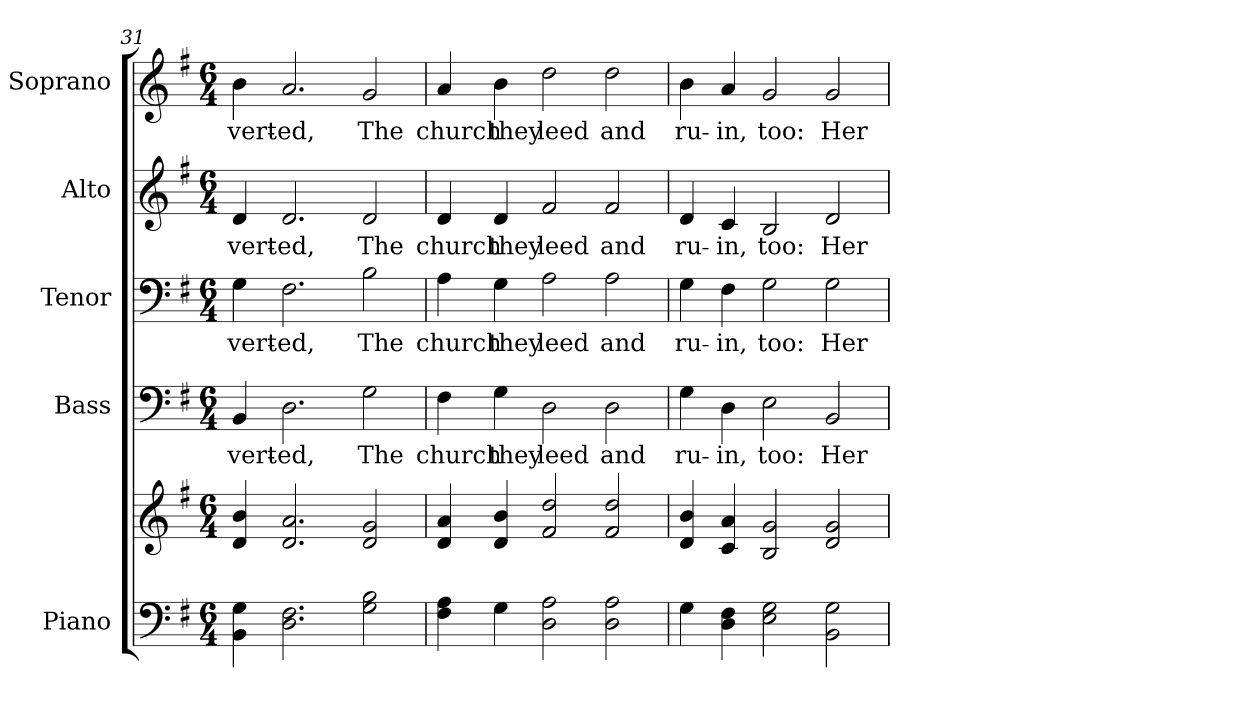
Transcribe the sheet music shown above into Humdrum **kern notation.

**kern	**kern	**kern	**text	**kern	**text	**kern	**text	**kern	**text
*part5	*part5	*part4	*part4	*part3	*part3	*part2	*part2	*part1	*part1
*staff6	*staff5	*staff4	*staff4	*staff3	*staff3	*staff2	*staff2	*staff1	*staff1
*I"Piano	*	*I"Bass	*	*I"Tenor	*	*I"Alto	*	*I"Soprano	*
*I'Pno.	*	*I'B.	*	*I'T.	*	*I'A.	*	*I'S.	*
!!LO:PB:g=z
*clefF4	*clefG2	*clefF4	*	*clefF4	*	*clefG2	*	*clefG2	*
*k[f#]	*k[f#]	*k[f#]	*	*k[f#]	*	*k[f#]	*	*k[f#]	*
*G:	*G:	*G:	*	*G:	*	*G:	*	*G:	*
*M6/4	*M6/4	*M6/4	*	*M6/4	*	*M6/4	*	*M6/4	*
=31	=31	=31	=31	=31	=31	=31	=31	=31	=31
!	!	!	!LO:LY:b:color=#000000	!	!	!	!	!	!
!	!	!	!	!	!LO:LY:b:color=#000000	!	!	!	!
!	!	!	!	!	!	!	!LO:LY:b:color=#000000	!	!
!	!	!	!	!	!	!	!	!	!LO:LY:b:color=#000000
4BBi\ 4Gi	4di/ 4bi	4BBi/	-vert-	4Gi\	-vert-	4di/	-vert-	4bi\	-vert-
!	!	!	!LO:LY:b:color=#000000	!	!	!	!	!	!
!	!	!	!	!	!LO:LY:b:color=#000000	!	!	!	!
!	!	!	!	!	!	!	!LO:LY:b:color=#000000	!	!
!	!	!	!	!	!	!	!	!	!LO:LY:b:color=#000000
2.Di\ 2.F#i	2.di/ 2.ai	2.Di\	-ed,	2.F#i\	-ed,	2.di/	-ed,	2.ai/	-ed,
!	!	!	!LO:LY:b:color=#000000	!	!	!	!	!	!
!	!	!	!	!	!LO:LY:b:color=#000000	!	!	!	!
!	!	!	!	!	!	!	!LO:LY:b:color=#000000	!	!
!	!	!	!	!	!	!	!	!	!LO:LY:b:color=#000000
2Gi\ 2Bi	2di/ 2gi	2Gi\	The	2Bi\	The	2di/	The	2gi/	The
=32	=32	=32	=32	=32	=32	=32	=32	=32	=32
!	!	!	!LO:LY:b:color=#000000	!	!	!	!	!	!
!	!	!	!	!	!LO:LY:b:color=#000000	!	!	!	!
!	!	!	!	!	!	!	!LO:LY:b:color=#000000	!	!
!	!	!	!	!	!	!	!	!	!LO:LY:b:color=#000000
4F#i\ 4Ai	4di/ 4ai	4F#i\	church	4Ai\	church	4di/	church	4ai/	church
!	!	!	!LO:LY:b:color=#000000	!	!	!	!	!	!
!	!	!	!	!	!LO:LY:b:color=#000000	!	!	!	!
!	!	!	!	!	!	!	!LO:LY:b:color=#000000	!	!
!	!	!	!	!	!	!	!	!	!LO:LY:b:color=#000000
4Gi\	4di/ 4bi	4Gi\	they	4Gi\	they	4di/	they	4bi\	they
!	!	!	!LO:LY:b:color=#000000	!	!	!	!	!	!
!	!	!	!	!	!LO:LY:b:color=#000000	!	!	!	!
!	!	!	!	!	!	!	!LO:LY:b:color=#000000	!	!
!	!	!	!	!	!	!	!	!	!LO:LY:b:color=#000000
2Di\ 2Ai	2f#i/ 2ddi	2Di\	leed	2Ai\	leed	2f#i/	leed	2ddi\	leed
!	!	!	!LO:LY:b:color=#000000	!	!	!	!	!	!
!	!	!	!	!	!LO:LY:b:color=#000000	!	!	!	!
!	!	!	!	!	!	!	!LO:LY:b:color=#000000	!	!
!	!	!	!	!	!	!	!	!	!LO:LY:b:color=#000000
2Di\ 2Ai	2f#i/ 2ddi	2Di\	and	2Ai\	and	2f#i/	and	2ddi\	and
!!LO:PB:g=z
=33	=33	=33	=33	=33	=33	=33	=33	=33	=33
!	!	!	!LO:LY:b:color=#000000	!	!	!	!	!	!
!	!	!	!	!	!LO:LY:b:color=#000000	!	!	!	!
!	!	!	!	!	!	!	!LO:LY:b:color=#000000	!	!
!	!	!	!	!	!	!	!	!	!LO:LY:b:color=#000000
4Gi\	4di/ 4bi	4Gi\	ru-	4Gi\	ru-	4di/	ru-	4bi\	ru-
!	!	!	!LO:LY:b:color=#000000	!	!	!	!	!	!
!	!	!	!	!	!LO:LY:b:color=#000000	!	!	!	!
!	!	!	!	!	!	!	!LO:LY:b:color=#000000	!	!
!	!	!	!	!	!	!	!	!	!LO:LY:b:color=#000000
4Di\ 4F#i	4ci/ 4ai	4Di\	-in,	4F#i\	-in,	4ci/	-in,	4ai/	-in,
!	!	!	!LO:LY:b:color=#000000	!	!	!	!	!	!
!	!	!	!	!	!LO:LY:b:color=#000000	!	!	!	!
!	!	!	!	!	!	!	!LO:LY:b:color=#000000	!	!
!	!	!	!	!	!	!	!	!	!LO:LY:b:color=#000000
2Ei\ 2Gi	2Bi/ 2gi	2Ei\	too:	2Gi\	too:	2Bi/	too:	2gi/	too:
!	!	!	!LO:LY:b:color=#000000	!	!	!	!	!	!
!	!	!	!	!	!LO:LY:b:color=#000000	!	!	!	!
!	!	!	!	!	!	!	!LO:LY:b:color=#000000	!	!
!	!	!	!	!	!	!	!	!	!LO:LY:b:color=#000000
2BBi\ 2Gi	2di/ 2gi	2BBi/	Her	2Gi\	Her	2di/	Her	2gi/	Her
=	=	=	=	=	=	=	=	=	=
*-	*-	*-	*-	*-	*-	*-	*-	*-	*-
